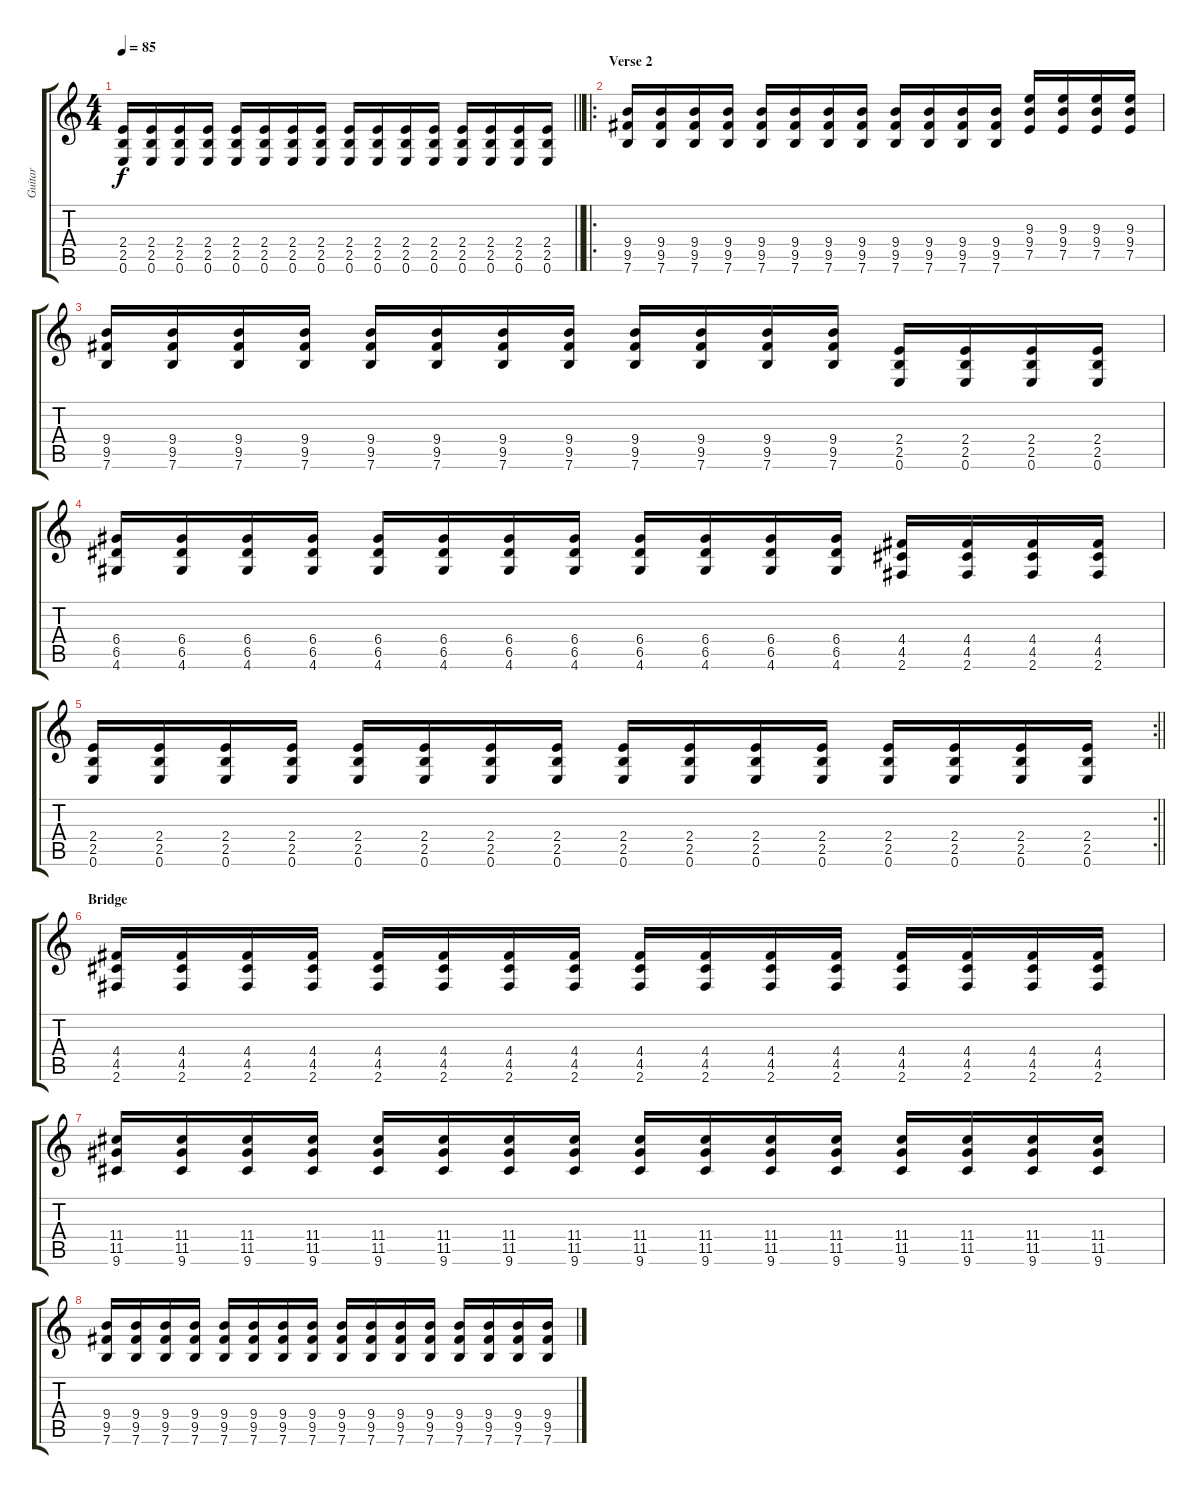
\track ("Guitar" "Guitar") {instrument distortionguitar}
\staff {score tabs}
\tuning (E4 B3 G3 D3 A2 E2) {hide}
\ts (4 4)
\tempo 85
\clef g2
\barLineRight lightlight
\ks c
(2.4 2.5 0.6).16{dy f} (2.4 2.5 0.6).16 (2.4 2.5 0.6).16 (2.4 2.5 0.6).16 (2.4 2.5 0.6).16 (2.4 2.5 0.6).16 (2.4 2.5 0.6).16 (2.4 2.5 0.6).16 (2.4 2.5 0.6).16 (2.4 2.5 0.6).16 (2.4 2.5 0.6).16 (2.4 2.5 0.6).16 (2.4 2.5 0.6).16 (2.4 2.5 0.6).16 (2.4 2.5 0.6).16 (2.4 2.5 0.6).16 |
\ro
\section ("" "Verse 2")
(9.4 9.5 7.6).16 (9.4 9.5 7.6).16 (9.4 9.5 7.6).16 (9.4 9.5 7.6).16 (9.4 9.5 7.6).16 (9.4 9.5 7.6).16 (9.4 9.5 7.6).16 (9.4 9.5 7.6).16 (9.4 9.5 7.6).16 (9.4 9.5 7.6).16 (9.4 9.5 7.6).16 (9.4 9.5 7.6).16 (9.3 9.4 7.5).16 (9.3 9.4 7.5).16 (9.3 9.4 7.5).16 (9.3 9.4 7.5).16 |
(9.4 9.5 7.6).16 (9.4 9.5 7.6).16 (9.4 9.5 7.6).16 (9.4 9.5 7.6).16 (9.4 9.5 7.6).16 (9.4 9.5 7.6).16 (9.4 9.5 7.6).16 (9.4 9.5 7.6).16 (9.4 9.5 7.6).16 (9.4 9.5 7.6).16 (9.4 9.5 7.6).16 (9.4 9.5 7.6).16 (2.4 2.5 0.6).16 (2.4 2.5 0.6).16 (2.4 2.5 0.6).16 (2.4 2.5 0.6).16 |
(6.4 6.5 4.6).16 (6.4 6.5 4.6).16 (6.4 6.5 4.6).16 (6.4 6.5 4.6).16 (6.4 6.5 4.6).16 (6.4 6.5 4.6).16 (6.4 6.5 4.6).16 (6.4 6.5 4.6).16 (6.4 6.5 4.6).16 (6.4 6.5 4.6).16 (6.4 6.5 4.6).16 (6.4 6.5 4.6).16 (4.4 4.5 2.6).16 (4.4 4.5 2.6).16 (4.4 4.5 2.6).16 (4.4 4.5 2.6).16 |
\rc 2
\barLineRight lightlight
(2.4 2.5 0.6).16 (2.4 2.5 0.6).16 (2.4 2.5 0.6).16 (2.4 2.5 0.6).16 (2.4 2.5 0.6).16 (2.4 2.5 0.6).16 (2.4 2.5 0.6).16 (2.4 2.5 0.6).16 (2.4 2.5 0.6).16 (2.4 2.5 0.6).16 (2.4 2.5 0.6).16 (2.4 2.5 0.6).16 (2.4 2.5 0.6).16 (2.4 2.5 0.6).16 (2.4 2.5 0.6).16 (2.4 2.5 0.6).16 |
\section ("" "Bridge")
(4.4 4.5 2.6).16 (4.4 4.5 2.6).16 (4.4 4.5 2.6).16 (4.4 4.5 2.6).16 (4.4 4.5 2.6).16 (4.4 4.5 2.6).16 (4.4 4.5 2.6).16 (4.4 4.5 2.6).16 (4.4 4.5 2.6).16 (4.4 4.5 2.6).16 (4.4 4.5 2.6).16 (4.4 4.5 2.6).16 (4.4 4.5 2.6).16 (4.4 4.5 2.6).16 (4.4 4.5 2.6).16 (4.4 4.5 2.6).16 |
(11.4 11.5 9.6).16 (11.4 11.5 9.6).16 (11.4 11.5 9.6).16 (11.4 11.5 9.6).16 (11.4 11.5 9.6).16 (11.4 11.5 9.6).16 (11.4 11.5 9.6).16 (11.4 11.5 9.6).16 (11.4 11.5 9.6).16 (11.4 11.5 9.6).16 (11.4 11.5 9.6).16 (11.4 11.5 9.6).16 (11.4 11.5 9.6).16 (11.4 11.5 9.6).16 (11.4 11.5 9.6).16 (11.4 11.5 9.6).16 |
(9.4 9.5 7.6).16 (9.4 9.5 7.6).16 (9.4 9.5 7.6).16 (9.4 9.5 7.6).16 (9.4 9.5 7.6).16 (9.4 9.5 7.6).16 (9.4 9.5 7.6).16 (9.4 9.5 7.6).16 (9.4 9.5 7.6).16 (9.4 9.5 7.6).16 (9.4 9.5 7.6).16 (9.4 9.5 7.6).16 (9.4 9.5 7.6).16 (9.4 9.5 7.6).16 (9.4 9.5 7.6).16 (9.4 9.5 7.6).16
